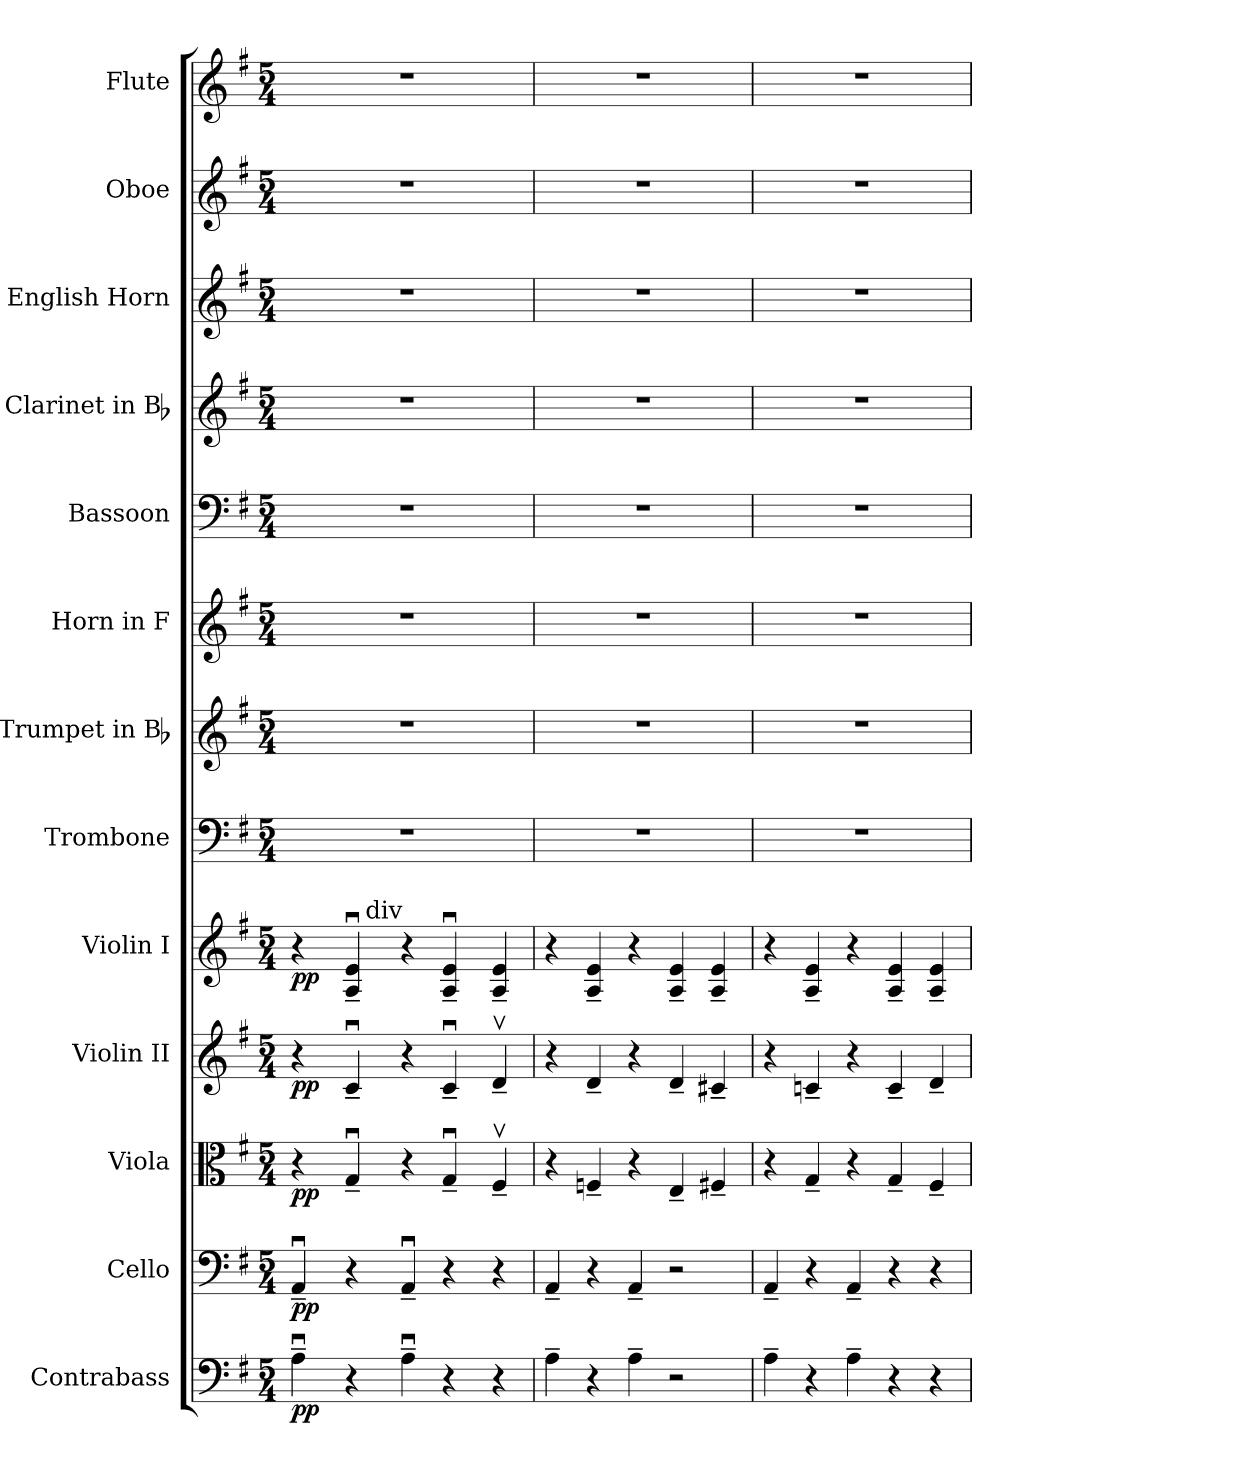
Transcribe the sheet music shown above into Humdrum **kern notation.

**kern	**dynam	**kern	**dynam	**kern	**dynam	**kern	**dynam	**kern	**dynam	**kern	**kern	**kern	**kern	**kern	**kern	**kern	**kern
*part13	*part13	*part12	*part12	*part11	*part11	*part10	*part10	*part9	*part9	*part8	*part7	*part6	*part5	*part4	*part3	*part2	*part1
*staff13	*staff13	*staff12	*staff12	*staff11	*staff11	*staff10	*staff10	*staff9	*staff9	*staff8	*staff7	*staff6	*staff5	*staff4	*staff3	*staff2	*staff1
*I"Contrabass	*	*I"Cello	*	*I"Viola	*	*I"Violin II	*	*I"Violin I	*	*I"Trombone	*I"Trumpet in Bb	*I"Horn in F	*I"Bassoon	*I"Clarinet in Bb	*I"English Horn	*I"Oboe	*I"Flute
*I'Cb.	*	*	*	*I'Vla.	*	*I'Vln. II	*	*I'Vln. I	*	*I'Tbn.	*	*I'Hn.	*I'Bsn.	*	*I'E. Hn.	*I'Ob.	*I'Fl.
*clefF4	*	*clefF4	*	*clefC3	*	*clefG2	*	*clefG2	*	*clefF4	*clefG2	*clefG2	*clefF4	*clefG2	*clefG2	*clefG2	*clefG2
*ITrd7c12	*	*	*	*	*	*	*	*	*	*	*	*	*	*	*	*	*
*k[f#]	*	*k[f#]	*	*k[f#]	*	*k[f#]	*	*k[f#]	*	*k[f#]	*k[f#]	*k[f#]	*k[f#]	*k[f#]	*k[f#]	*k[f#]	*k[f#]
*G:	*	*G:	*	*G:	*	*G:	*	*G:	*	*G:	*G:	*G:	*G:	*G:	*G:	*G:	*G:
*M5/4	*	*M5/4	*	*M5/4	*	*M5/4	*	*M5/4	*	*M5/4	*M5/4	*M5/4	*M5/4	*M5/4	*M5/4	*M5/4	*M5/4
*MM65	*	*MM65	*	*MM65	*	*MM65	*	*MM65	*	*MM65	*MM65	*MM65	*MM65	*MM65	*MM65	*MM65	*MM65
=1	=1	=1	=1	=1	=1	=1	=1	=1	=1	=1	=1	=1	=1	=1	=1	=1	=1
!	!LO:DY:b	!	!LO:DY:b	!	!LO:DY:b	!	!LO:DY:b	!	!LO:DY:b	!	!	!	!	!	!	!	!
*	*	*	*	*	*	*	*	*^	*	*	*	*	*	*	*	*	*
4AAu>~>\	pp	4AAu>~</	pp	4r	pp	4r	pp	4r	6ryy	pp	4%5r	4%5r	4%5r	4%5r	4%5r	4%5r	4%5r	4%5r
.	.	.	.	.	.	.	.	.	12ryy	.	.	.	.	.	.	.	.	.
4r	.	4r	.	4Gu>~</	.	4cu>~</	.	4A/u>~< 4e/u>~<	24ryy	.	.	.	.	.	.	.	.	.
.	.	.	.	.	.	.	.	.	96ryy	.	.	.	.	.	.	.	.	.
!	!	!	!	!	!	!	!	!	!LO:TX:a:t=div	!	!	!	!	!	!	!	!	!
.	.	.	.	.	.	.	.	.	3%2ryy	.	.	.	.	.	.	.	.	.
4AAu>~>\	.	4AAu>~</	.	4r	.	4r	.	4r	.	.	.	.	.	.	.	.	.	.
4r	.	4r	.	4Gu>~</	.	4cu>~</	.	4A/u>~< 4e/u>~<	.	.	.	.	.	.	.	.	.	.
.	.	.	.	.	.	.	.	.	48.ryy	.	.	.	.	.	.	.	.	.
4r	.	4r	.	4F#v>~</	.	4dv>~</	.	4A/~< 4e/~<	4ryy	.	.	.	.	.	.	.	.	.
*	*	*	*	*	*	*	*	*v	*v	*	*	*	*	*	*	*	*	*
=2	=2	=2	=2	=2	=2	=2	=2	=2	=2	=2	=2	=2	=2	=2	=2	=2	=2
4AA~>\	.	4AA~</	.	4r	.	4r	.	4r	.	4%5r	4%5r	4%5r	4%5r	4%5r	4%5r	4%5r	4%5r
4r	.	4r	.	4Fn~</	.	4d~</	.	4A/~< 4e/~<	.	.	.	.	.	.	.	.	.
4AA~>\	.	4AA~</	.	4r	.	4r	.	4r	.	.	.	.	.	.	.	.	.
2r	.	2r	.	4E~</	.	4d~</	.	4A/~< 4e/~<	.	.	.	.	.	.	.	.	.
.	.	.	.	4F#X~</	.	4c#X~</	.	4A/~< 4e/~<	.	.	.	.	.	.	.	.	.
=3	=3	=3	=3	=3	=3	=3	=3	=3	=3	=3	=3	=3	=3	=3	=3	=3	=3
4AA~>\	.	4AA~</	.	4r	.	4r	.	4r	.	4%5r	4%5r	4%5r	4%5r	4%5r	4%5r	4%5r	4%5r
4r	.	4r	.	4G~</	.	4cn~</	.	4A/~< 4e/~<	.	.	.	.	.	.	.	.	.
4AA~>\	.	4AA~</	.	4r	.	4r	.	4r	.	.	.	.	.	.	.	.	.
4r	.	4r	.	4G~</	.	4c~</	.	4A/~< 4e/~<	.	.	.	.	.	.	.	.	.
4r	.	4r	.	4F#~</	.	4d~</	.	4A/~< 4e/~<	.	.	.	.	.	.	.	.	.
=	=	=	=	=	=	=	=	=	=	=	=	=	=	=	=	=	=
*-	*-	*-	*-	*-	*-	*-	*-	*-	*-	*-	*-	*-	*-	*-	*-	*-	*-
